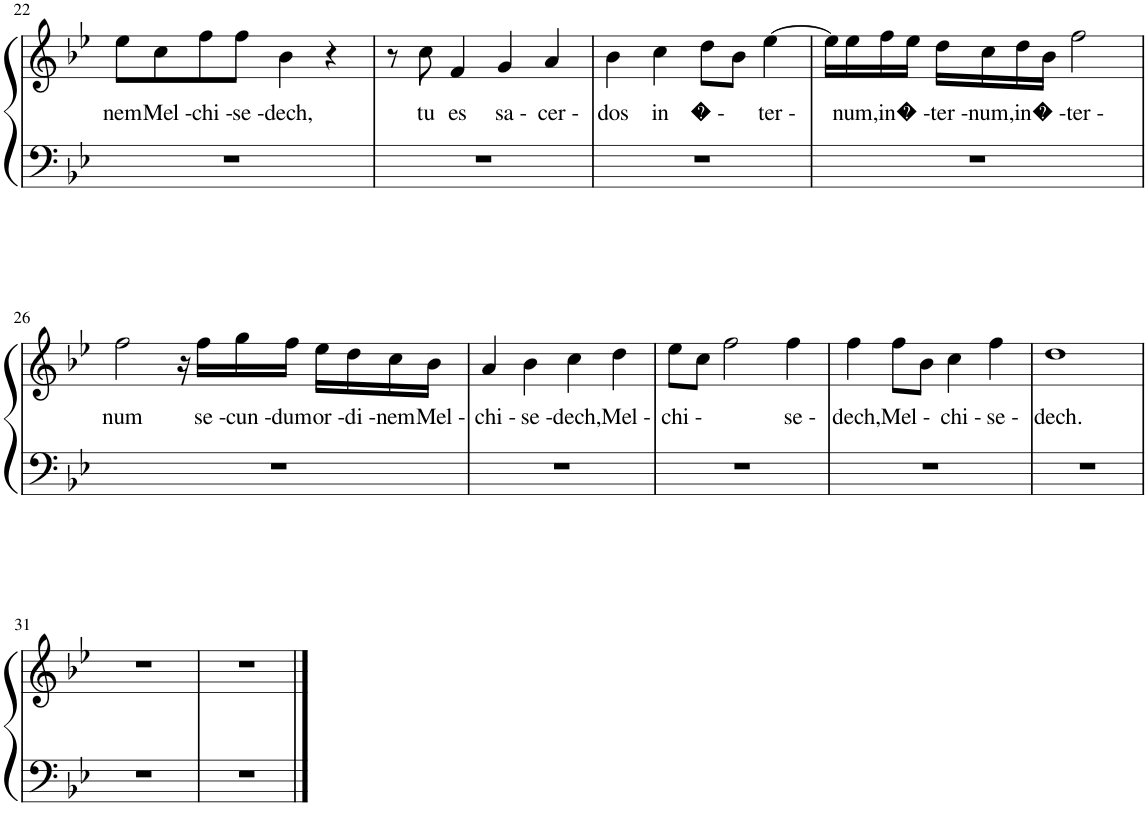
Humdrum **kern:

**kern	**kern	**text
*part1	*part1	*part1
*staff2	*staff1	*staff1
*I"Piano	*	*
*I'Pno.	*	*
!!LO:PB:g=z
*clefF4	*clefG2	*
*k[b-e-]	*k[b-e-]	*
*M4/4	*M4/4	*
*met(c)	*met(c)	*
=22	=22	=22
!	!	!LO:LY:b
1r	8ee-\L	nem
!	!	!LO:LY:b
.	8cc\	Mel -
!	!	!LO:LY:b
.	8ff\	chi -
!	!	!LO:LY:b
.	8ff\J	se -
!	!	!LO:LY:b
.	4b-\	dech,
.	4r	.
=23	=23	=23
1r	8r	.
!	!	!LO:LY:b
.	8cc\	tu
!	!	!LO:LY:b
.	4f/	es
!	!	!LO:LY:b
.	4g/	sa -
!	!	!LO:LY:b
.	4a/	cer -
=24	=24	=24
!	!	!LO:LY:b
1r	4b-\	dos
!	!	!LO:LY:b
.	4cc\	in
!	!	!LO:LY:b
.	8dd\L	� -
.	8b-\J	.
!	!	!LO:LY:b
.	[4ee-\	ter -
=25	=25	=25
1r	16ee-\LL]	.
!	!	!LO:LY:b
.	16ee-\	num,
!	!	!LO:LY:b
.	16ff\	in
!	!	!LO:LY:b
.	16ee-\JJ	� -
!	!	!LO:LY:b
.	16dd\LL	ter -
!	!	!LO:LY:b
.	16cc\	num,
!	!	!LO:LY:b
.	16dd\	in
!	!	!LO:LY:b
.	16b-\JJ	� -
!	!	!LO:LY:b
.	2ff\	ter -
!!LO:LB:g=z
=26	=26	=26
!	!	!LO:LY:b
1r	2ff\	num
.	16r	.
!	!	!LO:LY:b
.	16ff\LL	se -
!	!	!LO:LY:b
.	16gg\	cun -
!	!	!LO:LY:b
.	16ff\JJ	dum
!	!	!LO:LY:b
.	16ee-\LL	or -
!	!	!LO:LY:b
.	16dd\	di -
!	!	!LO:LY:b
.	16cc\	nem
!	!	!LO:LY:b
.	16b-\JJ	Mel -
=27	=27	=27
!	!	!LO:LY:b
1r	4a/	chi -
!	!	!LO:LY:b
.	4b-\	se -
!	!	!LO:LY:b
.	4cc\	dech,
!	!	!LO:LY:b
.	4dd\	Mel -
=28	=28	=28
!	!	!LO:LY:b
1r	8ee-\L	chi -
.	8cc\J	.
.	2ff\	.
!	!	!LO:LY:b
.	4ff\	se -
=29	=29	=29
!	!	!LO:LY:b
1r	4ff\	dech,
!	!	!LO:LY:b
.	8ff\L	Mel -
.	8b-\J	.
!	!	!LO:LY:b
.	4cc\	chi -
!	!	!LO:LY:b
.	4ff\	se -
=30	=30	=30
!	!	!LO:LY:b
1r	1dd	dech.
!!LO:LB:g=z
=31	=31	=31
1r	1r	.
=32	=32	=32
1r	1r	.
==	==	==
*-	*-	*-
